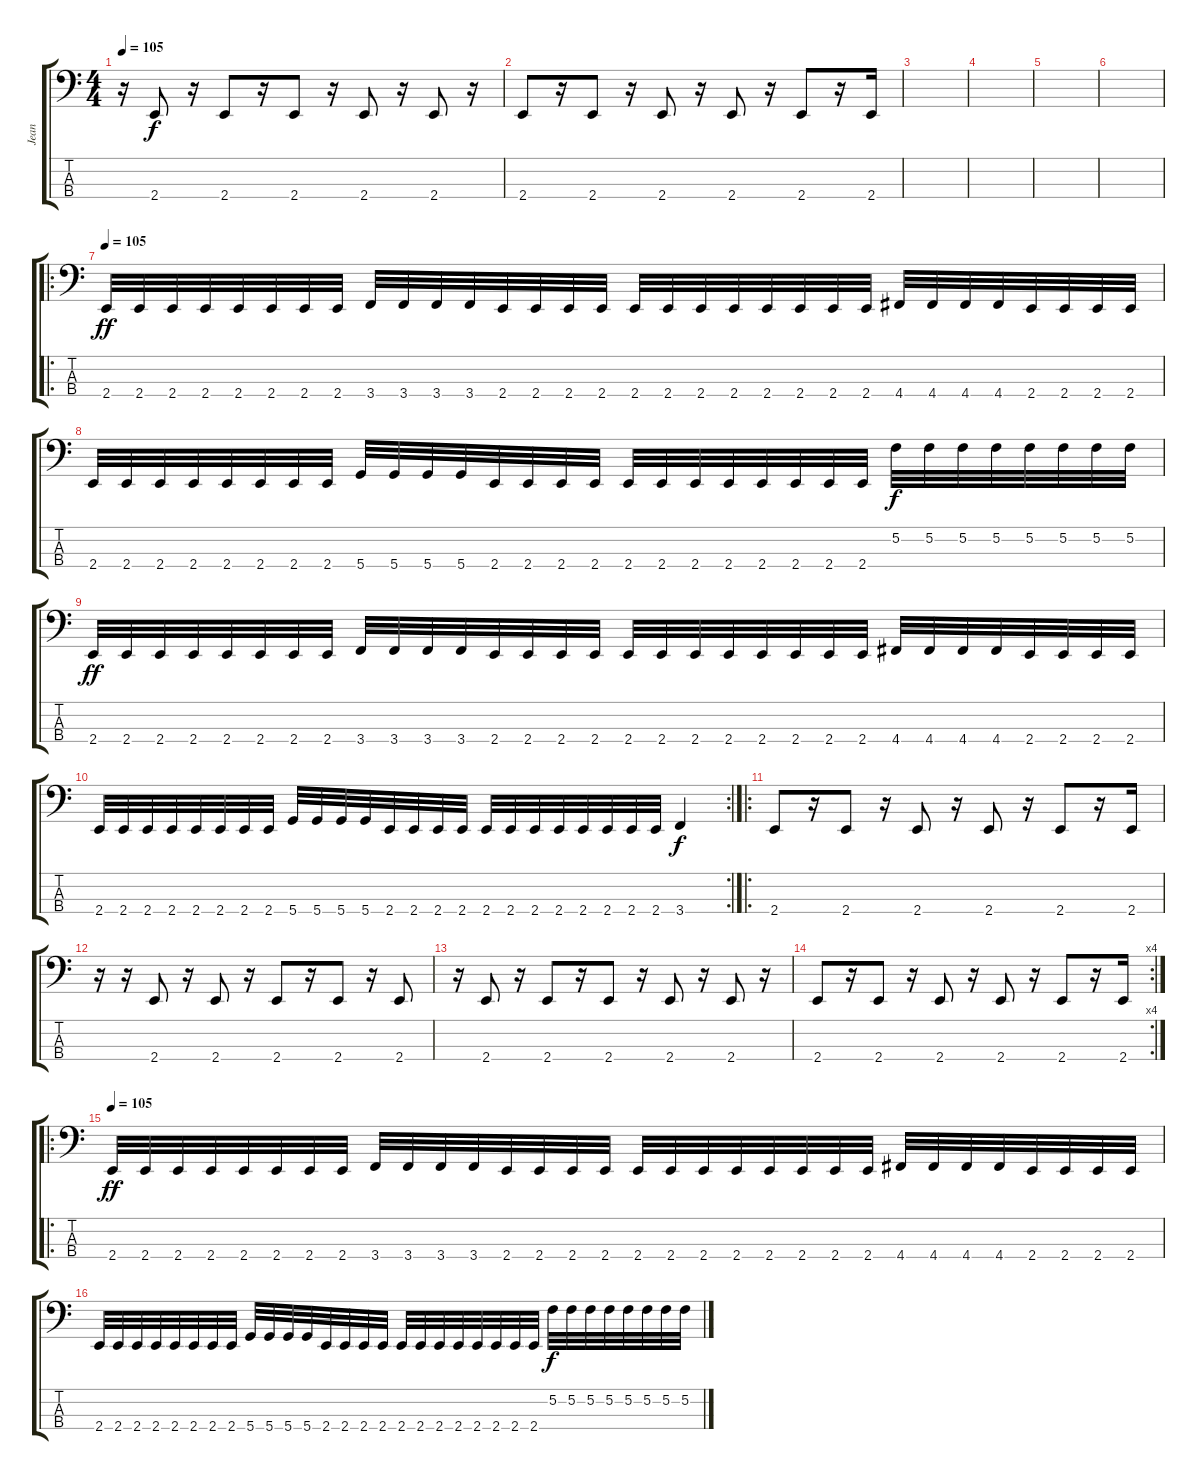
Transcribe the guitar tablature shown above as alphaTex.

\track ("Jean" "Jean") {instrument electricbasspick}
\staff {score tabs}
\tuning (F2 C2 G1 D1) {hide}
\ts (4 4)
\tempo 105
\clef f4
\ks c
r.16{dy f} 2.4.8 r.16 2.4.8 r.16 2.4.8 r.16 2.4.8 r.16 2.4.8 r.16 |
2.4.8 r.16 2.4.8 r.16 2.4.8 r.16 2.4.8 r.16 2.4.8 r.16 2.4.16 |
|
|
|
|
\ro
\tempo 105
2.4.32{dy ff} 2.4.32 2.4.32 2.4.32 2.4.32 2.4.32 2.4.32 2.4.32 3.4.32 3.4.32 3.4.32 3.4.32 2.4.32 2.4.32 2.4.32 2.4.32 2.4.32 2.4.32 2.4.32 2.4.32 2.4.32 2.4.32 2.4.32 2.4.32 4.4.32 4.4.32 4.4.32 4.4.32 2.4.32 2.4.32 2.4.32 2.4.32 |
2.4.32 2.4.32 2.4.32 2.4.32 2.4.32 2.4.32 2.4.32 2.4.32 5.4.32 5.4.32 5.4.32 5.4.32 2.4.32 2.4.32 2.4.32 2.4.32 2.4.32 2.4.32 2.4.32 2.4.32 2.4.32 2.4.32 2.4.32 2.4.32 5.2.32{dy f} 5.2.32 5.2.32 5.2.32 5.2.32 5.2.32 5.2.32 5.2.32 |
2.4.32{dy ff} 2.4.32 2.4.32 2.4.32 2.4.32 2.4.32 2.4.32 2.4.32 3.4.32 3.4.32 3.4.32 3.4.32 2.4.32 2.4.32 2.4.32 2.4.32 2.4.32 2.4.32 2.4.32 2.4.32 2.4.32 2.4.32 2.4.32 2.4.32 4.4.32 4.4.32 4.4.32 4.4.32 2.4.32 2.4.32 2.4.32 2.4.32 |
\rc 2
2.4.32 2.4.32 2.4.32 2.4.32 2.4.32 2.4.32 2.4.32 2.4.32 5.4.32 5.4.32 5.4.32 5.4.32 2.4.32 2.4.32 2.4.32 2.4.32 2.4.32 2.4.32 2.4.32 2.4.32 2.4.32 2.4.32 2.4.32 2.4.32 3.4.4{dy f} |
\ro
2.4.8 r.16 2.4.8 r.16 2.4.8 r.16 2.4.8 r.16 2.4.8 r.16 2.4.16 |
r.16 r.16 2.4.8 r.16 2.4.8 r.16 2.4.8 r.16 2.4.8 r.16 2.4.8 |
r.16 2.4.8 r.16 2.4.8 r.16 2.4.8 r.16 2.4.8 r.16 2.4.8 r.16 |
\rc 4
2.4.8 r.16 2.4.8 r.16 2.4.8 r.16 2.4.8 r.16 2.4.8 r.16 2.4.16 |
\ro
\tempo 105
2.4.32{dy ff} 2.4.32 2.4.32 2.4.32 2.4.32 2.4.32 2.4.32 2.4.32 3.4.32 3.4.32 3.4.32 3.4.32 2.4.32 2.4.32 2.4.32 2.4.32 2.4.32 2.4.32 2.4.32 2.4.32 2.4.32 2.4.32 2.4.32 2.4.32 4.4.32 4.4.32 4.4.32 4.4.32 2.4.32 2.4.32 2.4.32 2.4.32 |
2.4.32 2.4.32 2.4.32 2.4.32 2.4.32 2.4.32 2.4.32 2.4.32 5.4.32 5.4.32 5.4.32 5.4.32 2.4.32 2.4.32 2.4.32 2.4.32 2.4.32 2.4.32 2.4.32 2.4.32 2.4.32 2.4.32 2.4.32 2.4.32 5.2.32{dy f} 5.2.32 5.2.32 5.2.32 5.2.32 5.2.32 5.2.32 5.2.32
